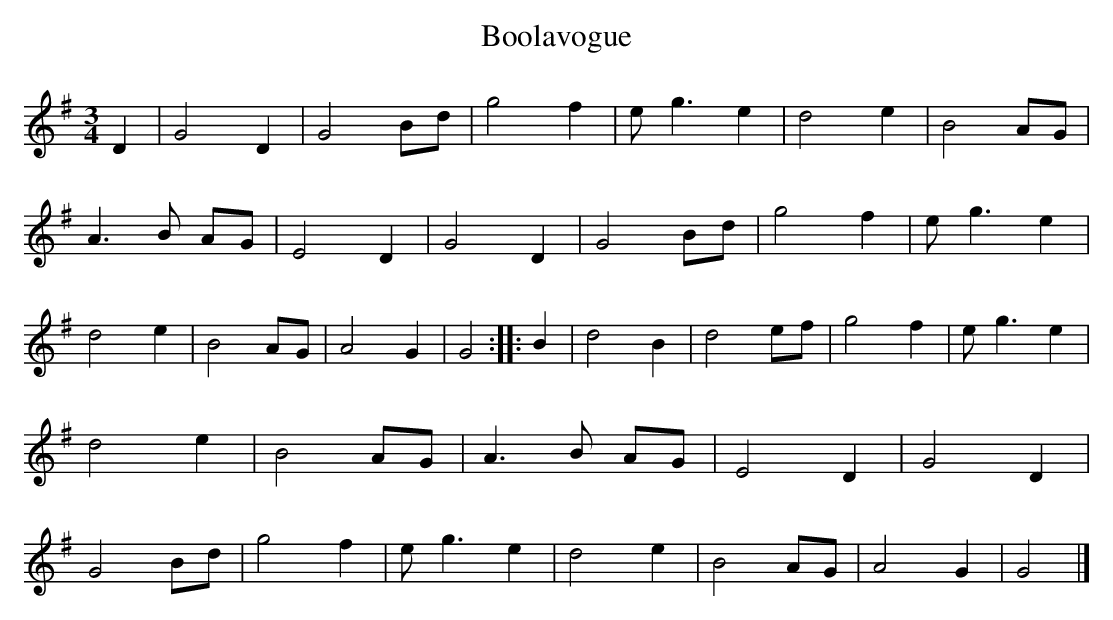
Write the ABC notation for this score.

X:1
T:Boolavogue
M:3/4
K:G
D2|G4 D2|G4 Bd|g4 f2|eg3 e2|d4 e2|B4 AG|A3 B AG|E4 D2|\
G4 D2|G4 Bd|g4 f2|eg3 e2|d4 e2|B4 AG|A4 G2|G4:|\
|:B2|d4 B2|d4 ef|g4 f2|eg3 e2|d4 e2|B4 AG|A3 B AG|E4 D2|\
G4 D2|G4 Bd|g4 f2|eg3 e2|d4 e2|B4 AG|A4 G2|G4|]**
